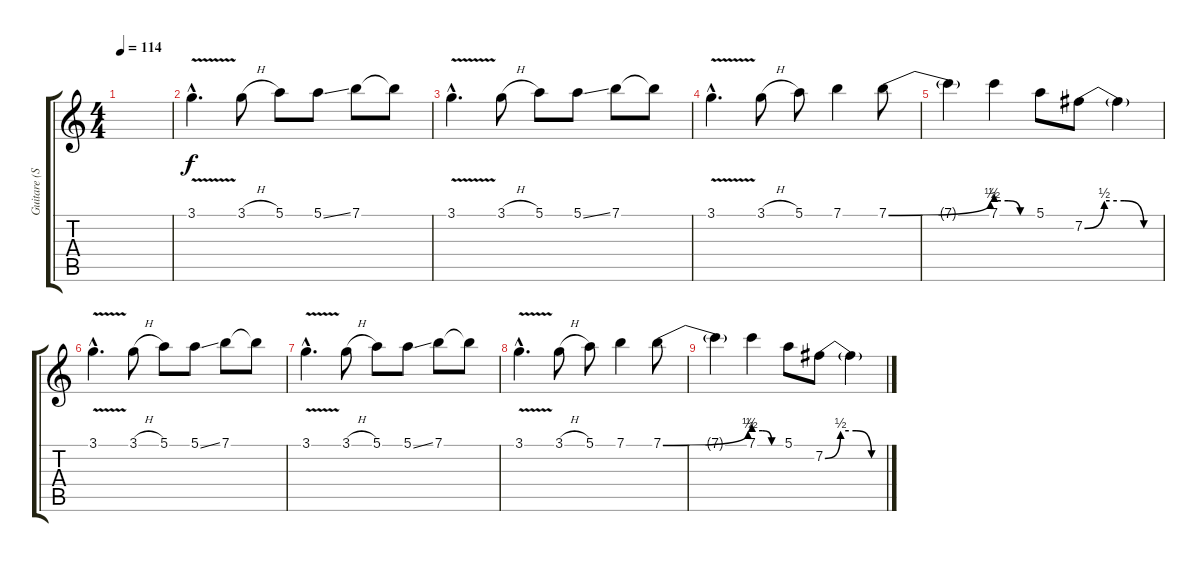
\track ("Guitare (Solo 1)" "Guitare (S") {instrument acousticguitarsteel}
\staff {score tabs}
\tuning (E4 B3 G3 D3 A2 E2) {hide}
\ts (4 4)
\tempo 114
\clef g2
\ks c
|
3.1{v hac}.4{d} 3.1{h}.8 5.1.8 5.1{ss}.8 7.1.8 7.1{t}.8 |
3.1{v hac}.4{d} 3.1{h}.8 5.1.8 5.1{ss}.8 7.1.8 7.1{t}.8 |
3.1{v hac}.4{d} 3.1{h}.8 5.1.8 7.1.4 7.1{be (bend 0 0 60 2)}.8 |
7.1{t}.4 7.1{be (custom 0 2 20 2 40 0 60 0)}.4 5.1.8 7.2{be (custom 0 0 15 2 30 2 45 0 60 0)}.8 7.2{t}.4 |
3.1{v hac}.4{d} 3.1{h}.8 5.1.8 5.1{ss}.8 7.1.8 7.1{t}.8 |
3.1{v hac}.4{d} 3.1{h}.8 5.1.8 5.1{ss}.8 7.1.8 7.1{t}.8 |
3.1{v hac}.4{d} 3.1{h}.8 5.1.8 7.1.4 7.1{be (bend 0 0 60 2)}.8 |
7.1{t}.4 7.1{be (custom 0 2 20 2 40 0 60 0)}.4 5.1.8 7.2{be (custom 0 0 15 2 30 2 45 0 60 0)}.8 7.2{t}.4
